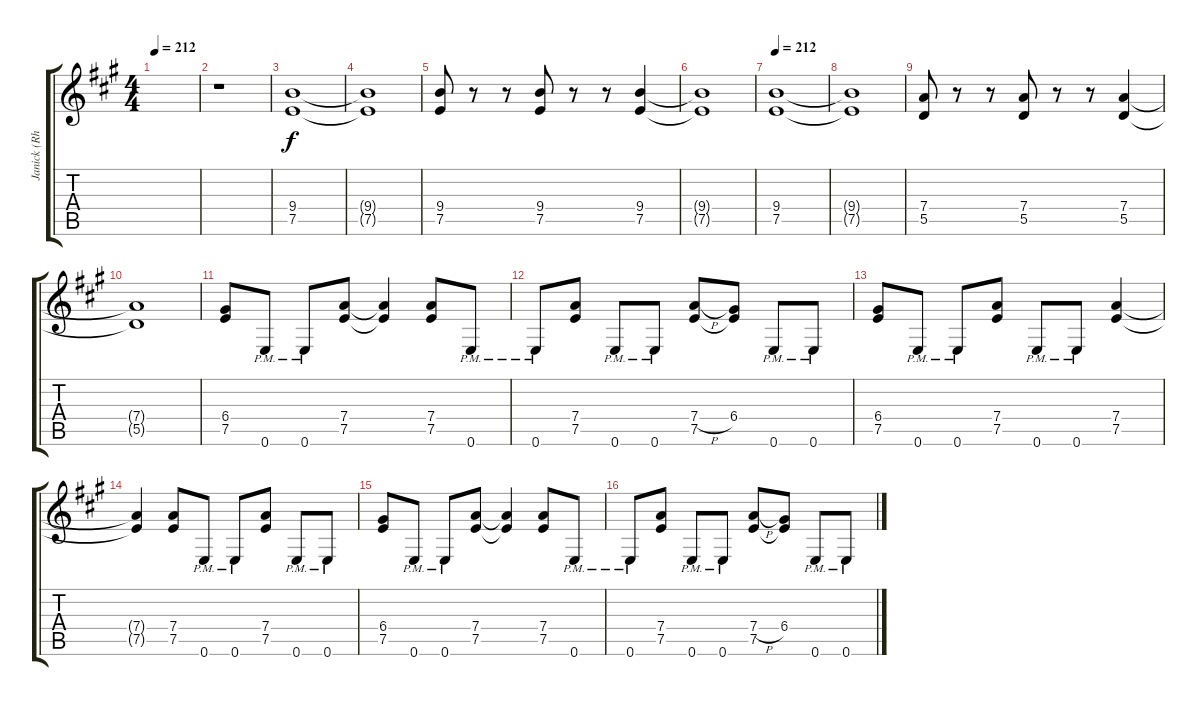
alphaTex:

\track ("Janick (Rhythm 2)" "Janick (Rh") {instrument overdrivenguitar}
\staff {score tabs}
\tuning (E4 B3 G3 D3 A2 E2) {hide}
\ts (4 4)
\tempo 212
\clef g2
\ks a
|
r.1 |
(9.4 7.5).1 |
(9.4{t} 7.5{t}).1 |
(9.4 7.5).8 r.8 r.8 (9.4 7.5).8 r.8 r.8 (9.4 7.5).4 |
(9.4{t} 7.5{t}).1 |
\tempo 212
(9.4 7.5).1 |
(9.4{t} 7.5{t}).1 |
(7.4 5.5).8 r.8 r.8 (7.4 5.5).8 r.8 r.8 (7.4 5.5).4 |
(7.4{t} 5.5{t}).1 |
(6.4 7.5).8 0.6{pm}.8 0.6{pm}.8 (7.4 7.5).8 (7.4{t} 7.5{t}).4 (7.4 7.5).8 0.6{pm}.8 |
0.6{pm}.8 (7.4 7.5).8 0.6{pm}.8 0.6{pm}.8 (7.4{h} 7.5).8 (6.4 7.5{t}).8 0.6{pm}.8 0.6{pm}.8 |
(6.4 7.5).8 0.6{pm}.8 0.6{pm}.8 (7.4 7.5).8 0.6{pm}.8 0.6{pm}.8 (7.4 7.5).4 |
(7.4{t} 7.5{t}).4 (7.4 7.5).8 0.6{pm}.8 0.6{pm}.8 (7.4 7.5).8 0.6{pm}.8 0.6{pm}.8 |
(6.4 7.5).8 0.6{pm}.8 0.6{pm}.8 (7.4 7.5).8 (7.4{t} 7.5{t}).4 (7.4 7.5).8 0.6{pm}.8 |
0.6{pm}.8 (7.4 7.5).8 0.6{pm}.8 0.6{pm}.8 (7.4{h} 7.5).8 (6.4 7.5{t}).8 0.6{pm}.8 0.6{pm}.8
